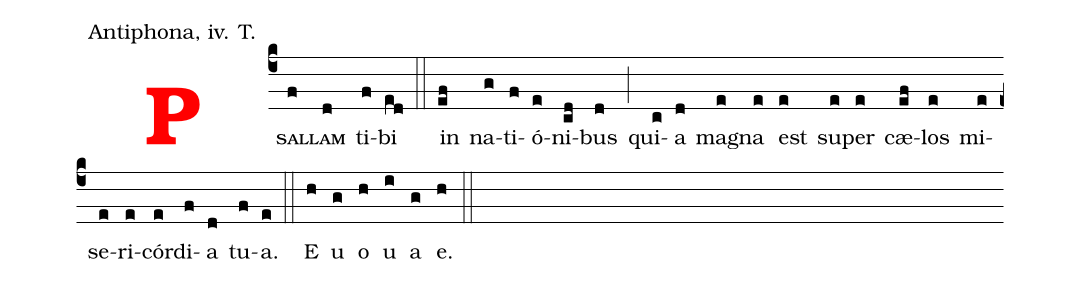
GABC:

office-part: Antiphona, iv. T.;
%%
<v>\bf\textcolor{red}{P}</v><v>\sc{sal}</v>(c4f)<v>\sc{lam}</v>(d) ti(f)bi(ed) (::)
in(ef) na(g)ti(f)ó(e)ni(cd)bus(d) (;)
qui(c)a(d) mag(e)na(e) est(e) su(e)per(e) cæ(ef)los(e) mi(e)se(e)ri(e)cór(e)di(f)a(d) tu(f)a.(e)


(::) E(h) u(g) o(h) u(i) a(g) e.(h) (::)
